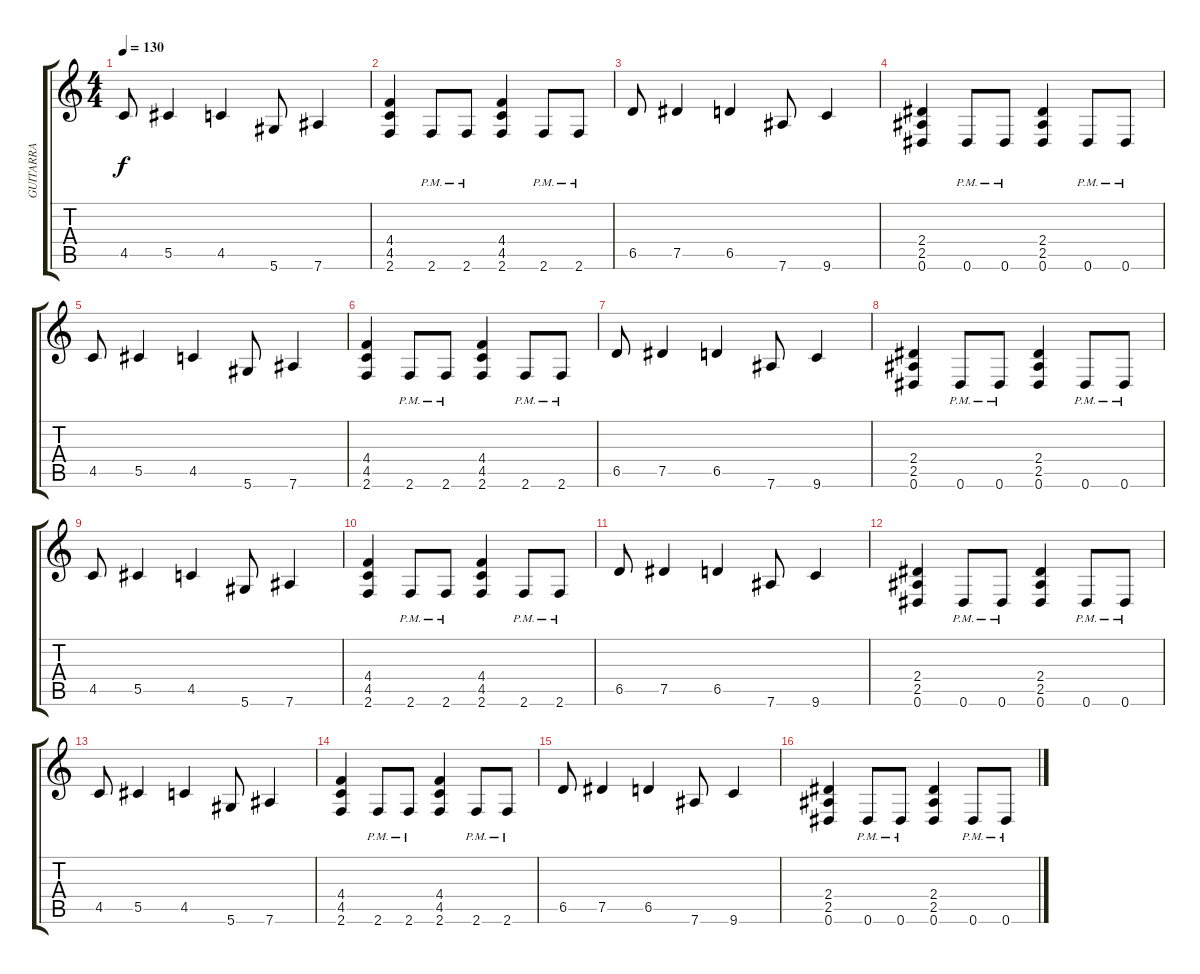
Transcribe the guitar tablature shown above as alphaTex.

\track ("GUITARRA" "GUITARRA") {instrument overdrivenguitar}
\staff {score tabs}
\tuning (Eb4 Bb3 Gb3 Db3 Ab2 Eb2) {hide}
\ts (4 4)
\tempo 130
\clef g2
\ks c
4.5.8{dy f} 5.5.4 4.5.4 5.6.8 7.6.4 |
(4.4 4.5 2.6).4 2.6{pm}.8 2.6{pm}.8 (4.4 4.5 2.6).4 2.6{pm}.8 2.6{pm}.8 |
6.5.8 7.5.4 6.5.4 7.6.8 9.6.4 |
(2.4 2.5 0.6).4{instrument overdrivenguitar} 0.6{pm}.8 0.6{pm}.8 (2.4 2.5 0.6).4 0.6{pm}.8 0.6{pm}.8 |
4.5.8 5.5.4 4.5.4 5.6.8 7.6.4 |
(4.4 4.5 2.6).4 2.6{pm}.8 2.6{pm}.8 (4.4 4.5 2.6).4 2.6{pm}.8 2.6{pm}.8 |
6.5.8 7.5.4 6.5.4 7.6.8 9.6.4 |
(2.4 2.5 0.6).4 0.6{pm}.8 0.6{pm}.8 (2.4 2.5 0.6).4 0.6{pm}.8 0.6{pm}.8 |
4.5.8 5.5.4 4.5.4 5.6.8 7.6.4 |
(4.4 4.5 2.6).4 2.6{pm}.8 2.6{pm}.8 (4.4 4.5 2.6).4 2.6{pm}.8 2.6{pm}.8 |
6.5.8 7.5.4 6.5.4 7.6.8 9.6.4 |
(2.4 2.5 0.6).4 0.6{pm}.8 0.6{pm}.8 (2.4 2.5 0.6).4 0.6{pm}.8 0.6{pm}.8 |
4.5.8 5.5.4 4.5.4 5.6.8 7.6.4 |
(4.4 4.5 2.6).4 2.6{pm}.8 2.6{pm}.8 (4.4 4.5 2.6).4 2.6{pm}.8 2.6{pm}.8 |
6.5.8 7.5.4 6.5.4 7.6.8 9.6.4 |
(2.4 2.5 0.6).4 0.6{pm}.8 0.6{pm}.8 (2.4 2.5 0.6).4 0.6{pm}.8 0.6{pm}.8
